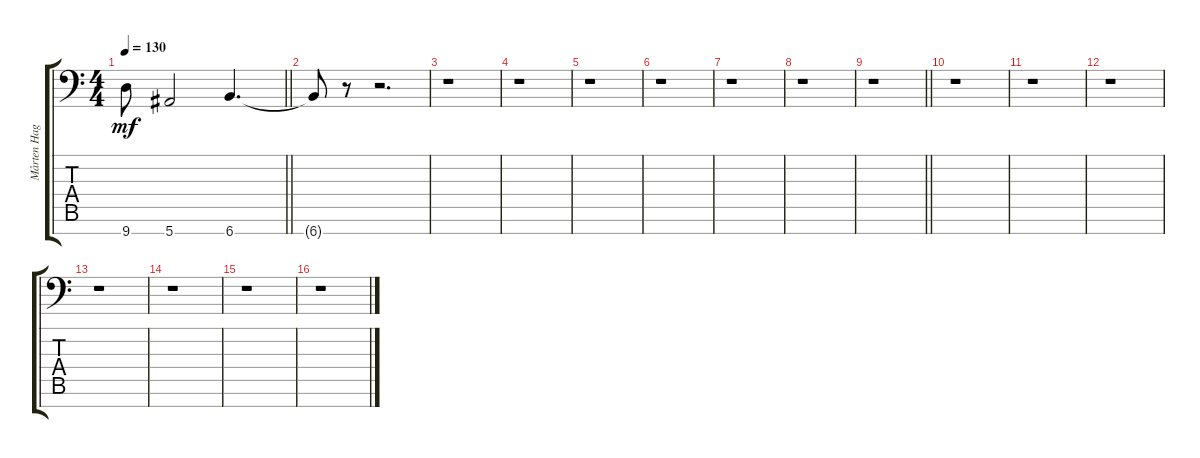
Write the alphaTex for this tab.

\track ("Mårten Hagstöm" "Mårten Hag") {instrument distortionguitar}
\staff {score tabs}
\tuning (Bb3 Gb3 Db3 Ab2 Eb2 Bb1 F1) {hide}
\ts (4 4)
\tempo 130
\clef f4
\barLineRight lightlight
\ks c
9.7.8{dy mf} 5.7.2 6.7.4{d} |
6.7{t}.8 r.8 r.2{d} |
r.1 |
r.1 |
r.1 |
r.1 |
r.1 |
r.1 |
\barLineRight lightlight
r.1 |
r.1 |
r.1 |
r.1 |
r.1 |
r.1 |
r.1 |
r.1
